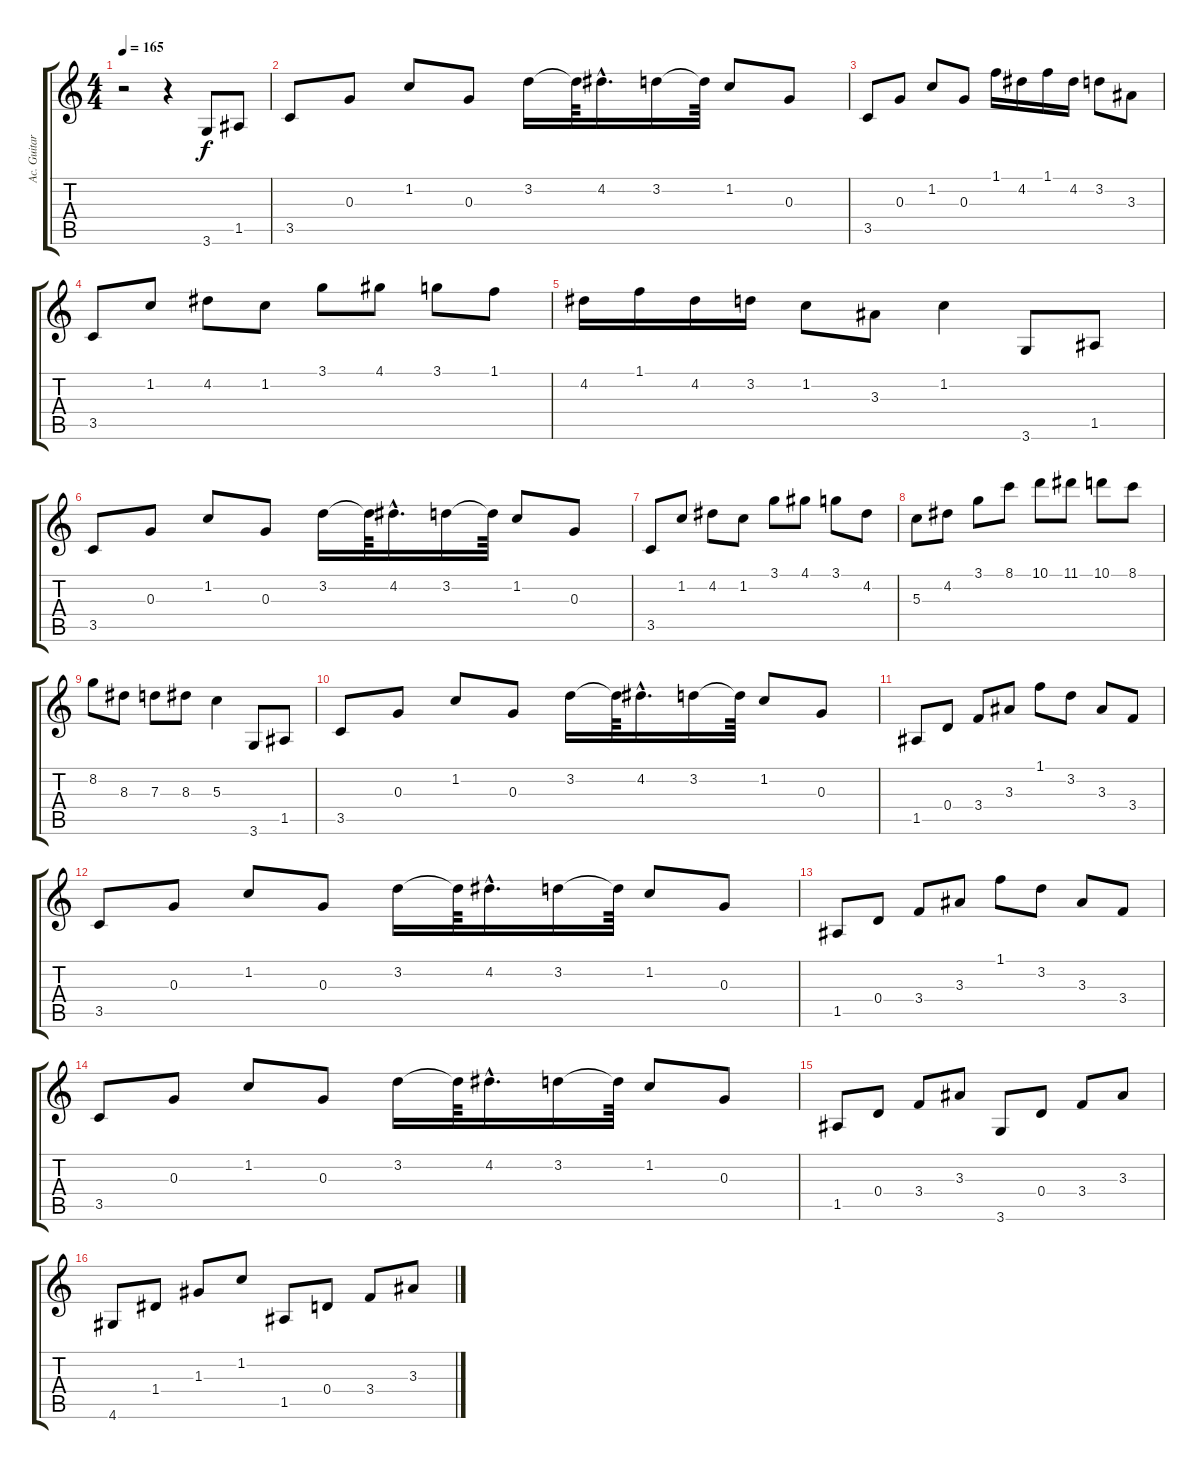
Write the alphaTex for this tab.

\track ("Ac. Guitar 2" "Ac. Guitar") {instrument acousticguitarsteel}
\staff {score tabs}
\tuning (E4 B3 G3 D3 A2 E2) {hide}
\ts (4 4)
\tempo 165
\clef g2
\ks c
r.2{dy f instrument acousticguitarsteel} r.4 3.6.8 1.5.8 |
3.5.8 0.3.8 1.2.8 0.3.8 3.2.16 3.2{t}.64 4.2{hac}.16{d} 3.2.16 3.2{t}.64 1.2.8 0.3.8 |
3.5.8 0.3.8 1.2.8 0.3.8 1.1.16 4.2.16 1.1.16 4.2.16 3.2.8 3.3.8 |
3.5.8 1.2.8 4.2.8 1.2.8 3.1.8 4.1.8 3.1.8 1.1.8 |
4.2.16 1.1.16 4.2.16 3.2.16 1.2.8 3.3.8 1.2.4 3.6.8 1.5.8 |
3.5.8 0.3.8 1.2.8 0.3.8 3.2.16 3.2{t}.64 4.2{hac}.16{d} 3.2.16 3.2{t}.64 1.2.8 0.3.8 |
3.5.8 1.2.8 4.2.8 1.2.8 3.1.8 4.1.8 3.1.8 4.2.8 |
5.3.8 4.2.8 3.1.8 8.1.8 10.1.8 11.1.8 10.1.8 8.1.8 |
8.2.8 8.3.8 7.3.8 8.3.8 5.3.4 3.6.8 1.5.8 |
3.5.8 0.3.8 1.2.8 0.3.8 3.2.16 3.2{t}.64 4.2{hac}.16{d} 3.2.16 3.2{t}.64 1.2.8 0.3.8 |
1.5.8 0.4.8 3.4.8 3.3.8 1.1.8 3.2.8 3.3.8 3.4.8 |
3.5.8 0.3.8 1.2.8 0.3.8 3.2.16 3.2{t}.64 4.2{hac}.16{d} 3.2.16 3.2{t}.64 1.2.8 0.3.8 |
1.5.8 0.4.8 3.4.8 3.3.8 1.1.8 3.2.8 3.3.8 3.4.8 |
3.5.8 0.3.8 1.2.8 0.3.8 3.2.16 3.2{t}.64 4.2{hac}.16{d} 3.2.16 3.2{t}.64 1.2.8 0.3.8 |
1.5.8 0.4.8 3.4.8 3.3.8 3.6.8 0.4.8 3.4.8 3.3.8 |
4.6.8 1.4.8 1.3.8 1.2.8 1.5.8 0.4.8 3.4.8 3.3.8
